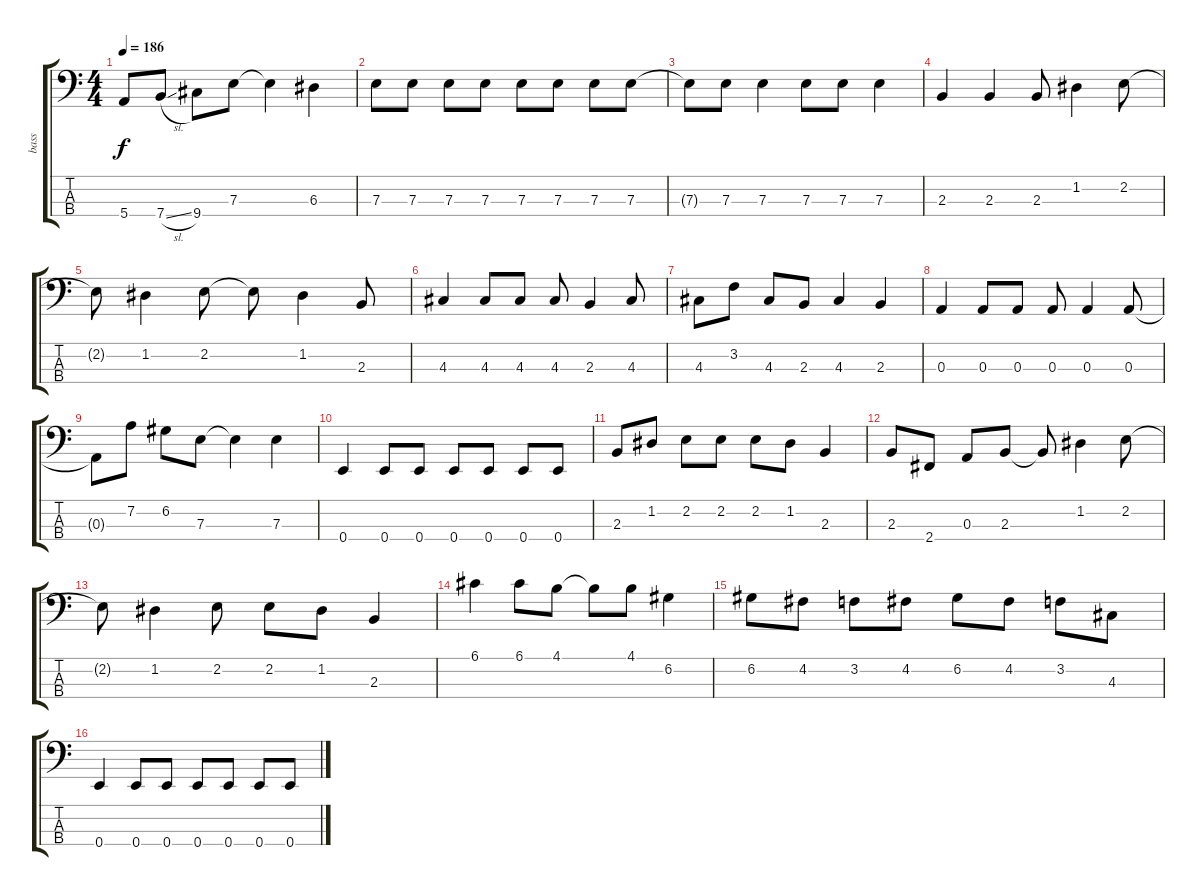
\track ("bass" "bass") {instrument electricbasspick}
\staff {score tabs}
\tuning (G2 D2 A1 E1) {hide}
\ts (4 4)
\tempo 186
\clef f4
\ks c
5.4.8{dy f} 7.4{sl}.8 9.4.8 7.3.8 7.3{t}.4 6.3.4 |
7.3.8 7.3.8 7.3.8 7.3.8 7.3.8 7.3.8 7.3.8 7.3.8 |
7.3{t}.8 7.3.8 7.3.4 7.3.8 7.3.8 7.3.4 |
2.3.4 2.3.4 2.3.8 1.2.4 2.2.8 |
2.2{t}.8 1.2.4 2.2.8 2.2{t}.8 1.2.4 2.3.8 |
4.3.4 4.3.8 4.3.8 4.3.8 2.3.4 4.3.8 |
4.3.8 3.2.8 4.3.8 2.3.8 4.3.4 2.3.4 |
0.3.4 0.3.8 0.3.8 0.3.8 0.3.4 0.3.8 |
0.3{t}.8 7.2.8 6.2.8 7.3.8 7.3{t}.4 7.3.4 |
0.4.4 0.4.8 0.4.8 0.4.8 0.4.8 0.4.8 0.4.8 |
2.3.8 1.2.8 2.2.8 2.2.8 2.2.8 1.2.8 2.3.4 |
2.3.8 2.4.8 0.3.8 2.3.8 2.3{t}.8 1.2.4 2.2.8 |
2.2{t}.8 1.2.4 2.2.8 2.2.8 1.2.8 2.3.4 |
6.1.4 6.1.8 4.1.8 4.1{t}.8 4.1.8 6.2.4 |
6.2.8 4.2.8 3.2.8 4.2.8 6.2.8 4.2.8 3.2.8 4.3.8 |
0.4.4 0.4.8 0.4.8 0.4.8 0.4.8 0.4.8 0.4.8
